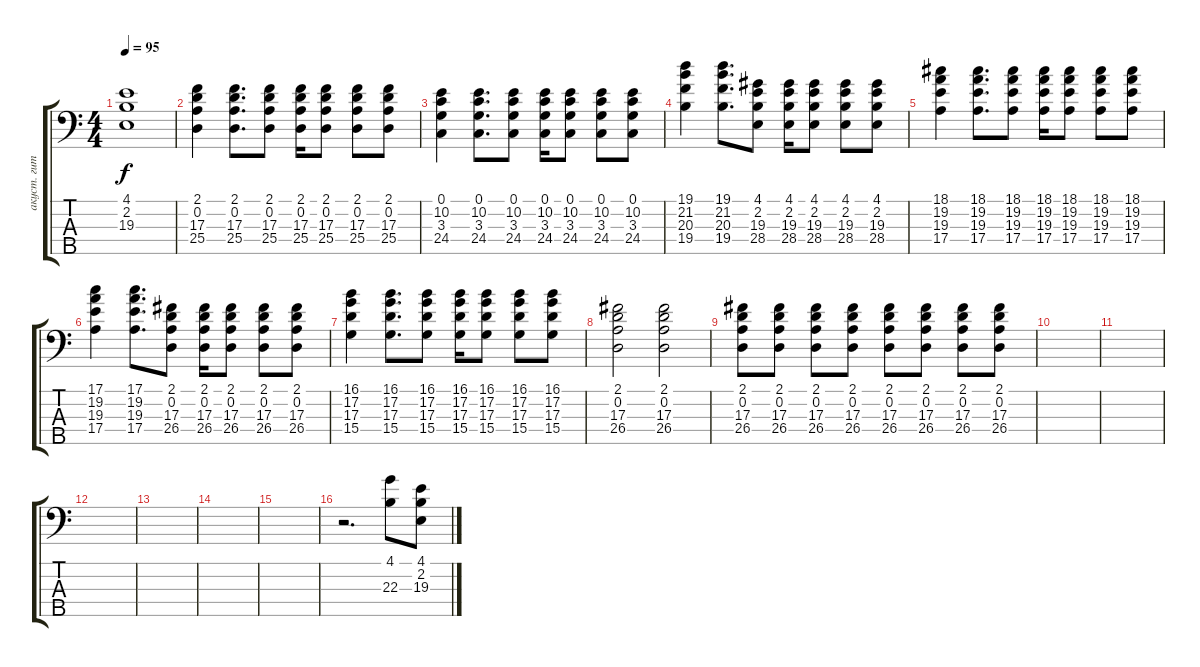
\track ("акуст. гитара" "акуст. гит") {instrument acousticguitarsteel}
\staff {score tabs}
\tuning (G2 D2 A1 E1 B0) {hide}
\ts (4 4)
\tempo 95
\clef f4
\ks c
(4.1{t} 2.2{t} 19.3{t}).1{dy f} |
(2.1 0.2 17.3 25.4).4 (2.1 0.2 17.3 25.4).8{d} (2.1 0.2 17.3 25.4).8 (2.1 0.2 17.3 25.4).16 (2.1 0.2 17.3 25.4).8 (2.1 0.2 17.3 25.4).8 (2.1 0.2 17.3 25.4).8 |
(0.1 10.2 3.3 24.4).4 (0.1 10.2 3.3 24.4).8{d} (0.1 10.2 3.3 24.4).8 (0.1 10.2 3.3 24.4).16 (0.1 10.2 3.3 24.4).8 (0.1 10.2 3.3 24.4).8 (0.1 10.2 3.3 24.4).8 |
(19.1 21.2 20.3 19.4).4 (19.1 21.2 20.3 19.4).8{d} (4.1 2.2 19.3 28.4).8 (4.1 2.2 19.3 28.4).16 (4.1 2.2 19.3 28.4).8 (4.1 2.2 19.3 28.4).8 (4.1 2.2 19.3 28.4).8 |
(18.1 19.2 19.3 17.4).4 (18.1 19.2 19.3 17.4).8{d} (18.1 19.2 19.3 17.4).8 (18.1 19.2 19.3 17.4).16 (18.1 19.2 19.3 17.4).8 (18.1 19.2 19.3 17.4).8 (18.1 19.2 19.3 17.4).8 |
(17.1 19.2 19.3 17.4).4 (17.1 19.2 19.3 17.4).8{d} (2.1 0.2 17.3 26.4).8 (2.1 0.2 17.3 26.4).16 (2.1 0.2 17.3 26.4).8 (2.1 0.2 17.3 26.4).8 (2.1 0.2 17.3 26.4).8 |
(16.1 17.2 17.3 15.4).4 (16.1 17.2 17.3 15.4).8{d} (16.1 17.2 17.3 15.4).8 (16.1 17.2 17.3 15.4).16 (16.1 17.2 17.3 15.4).8 (16.1 17.2 17.3 15.4).8 (16.1 17.2 17.3 15.4).8 |
(2.1 0.2 17.3 26.4).2 (2.1 0.2 17.3 26.4).2 |
(2.1 0.2 17.3 26.4).8 (2.1 0.2 17.3 26.4).8 (2.1 0.2 17.3 26.4).8 (2.1 0.2 17.3 26.4).8 (2.1 0.2 17.3 26.4).8 (2.1 0.2 17.3 26.4).8 (2.1 0.2 17.3 26.4).8 (2.1 0.2 17.3 26.4).8 |
|
|
|
|
|
|
r.2{d} (4.1 22.3).8 (4.1 2.2 19.3).8
